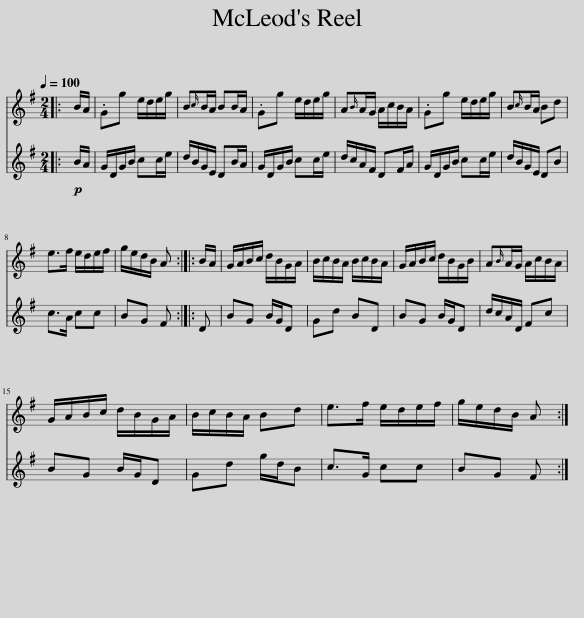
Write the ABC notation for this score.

X:1
%%score 1 2
L:1/8
Q:1/4=100
M:2/4
I:linebreak $
K:none
V:1 treble transpose="8 "
V:2 treble transpose="8 "
V:1
[K:G]|: B/A/ | .Gg e/d/e/g/ | B{c}B/A/ BB/A/ | .Gg e/d/e/g/ | A{B}A/G/ A/c/B/A/ | %5
 .Gg e/d/e/g/ | B{c}B/A/ Bd |$ e>f e/d/e/f/ | g/e/d/B/ A :: B/A/ | %10
 G/A/B/c/ d/B/G/A/ | B/c/B/A/ B/c/B/A/ | G/A/B/c/ d/B/G/B/ | A{B}A/G/ A/c/B/A/ |$ G/A/B/c/ d/B/G/A/ | %15
 B/c/B/A/ Bd | e>f e/d/e/f/ | g/e/d/B/ A :| %18
V:2
[K:G]|:!p! B/A/ | G/D/G/B/ cc/e/ | d/B/G/E/ DB/A/ | G/D/G/B/ cc/e/ | d/c/A/F/ DF/A/ | %5
 G/D/G/B/ cc/e/ | d/B/G/E/ DB |$ c>A cc | BG F :: D | %10
 BG B/G/D | Gd BD | BG B/G/D | d/c/A/D/ Fc |$ BG B/G/D | %15
 Gd g/d/B | c>G cc | BG F :| %18
